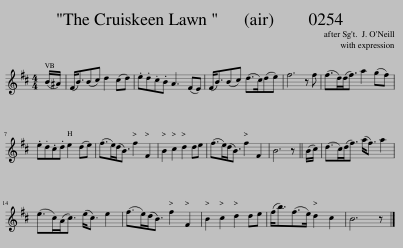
X:1
L:1/8
M:4/4
I:linebreak $
K:D
V:1 treble
V:1
 (B/^A/) | (F<B)(Bc) d2 (cd) | .e.d.c.B A3 (FE) | (F<B)(Bc) (d>c)(de) | f6 z f | %5
 (f>d)(d<f) a2 (gf) |$ .e.d.c.d e2 (de) | (f>e)(d<B) f2 F2 | B2 c2 d2 de | (f>e)(d<B) f2 F2 | %10
 B6 z || (B/c/) | (d>c)(d<f) (a<f) a2 |$ (e>c)(A<c) (e<c) e2 | (f>e)(d<B) f2 F2 | %15
 B2 c2 d2 de | (f<b)(f>e) d2 c2 | B6 z |] %18
